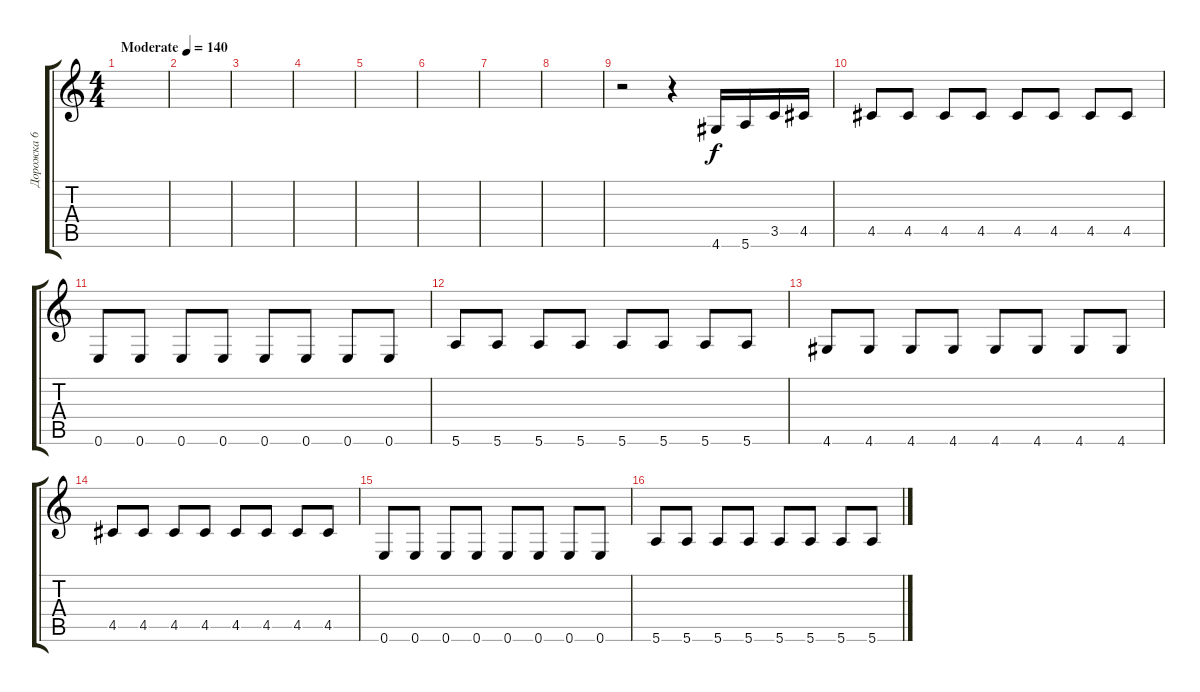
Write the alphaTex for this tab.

\track ("Дорожка 6" "Дорожка 6") {instrument electricbassfinger}
\staff {score tabs}
\tuning (E4 B3 G3 D3 A2 E2) {hide}
\ts (4 4)
\tempo (140 "Moderate")
\clef g2
\ks c
|
|
|
|
|
|
|
|
r.2 r.4 4.6.16 5.6.16 3.5.16 4.5.16 |
4.5.8 4.5.8 4.5.8 4.5.8 4.5.8 4.5.8 4.5.8 4.5.8 |
0.6.8 0.6.8 0.6.8 0.6.8 0.6.8 0.6.8 0.6.8 0.6.8 |
5.6.8 5.6.8 5.6.8 5.6.8 5.6.8 5.6.8 5.6.8 5.6.8 |
4.6.8 4.6.8 4.6.8 4.6.8 4.6.8 4.6.8 4.6.8 4.6.8 |
4.5.8 4.5.8 4.5.8 4.5.8 4.5.8 4.5.8 4.5.8 4.5.8 |
0.6.8 0.6.8 0.6.8 0.6.8 0.6.8 0.6.8 0.6.8 0.6.8 |
5.6.8 5.6.8 5.6.8 5.6.8 5.6.8 5.6.8 5.6.8 5.6.8
